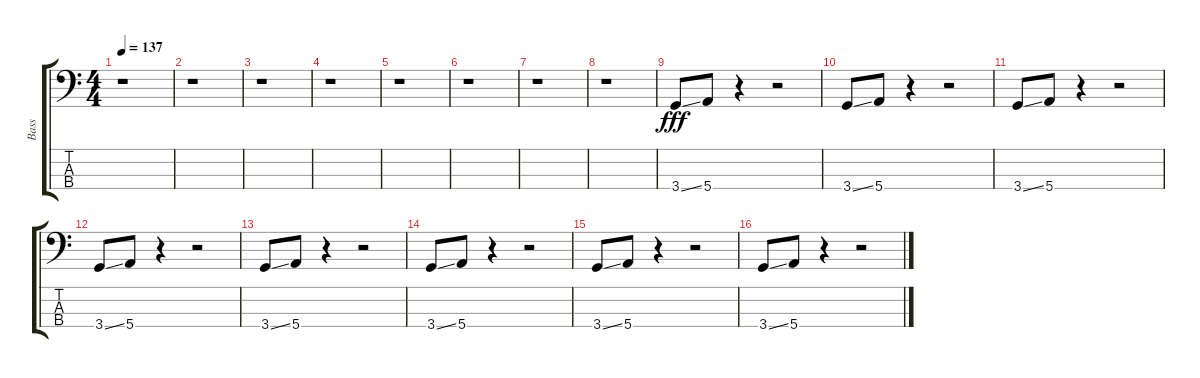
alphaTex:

\track ("Bass" "Bass") {instrument synthbass2}
\staff {score tabs}
\tuning (G2 D2 A1 E1) {hide}
\ts (4 4)
\tempo 137
\clef f4
\ks c
r.1{dy fff instrument synthbass2} |
r.1 |
r.1 |
r.1 |
r.1 |
r.1 |
r.1 |
r.1 |
3.4{ss}.8 5.4.8 r.4 r.2 |
3.4{ss}.8 5.4.8 r.4 r.2 |
3.4{ss}.8 5.4.8 r.4 r.2 |
3.4{ss}.8 5.4.8 r.4 r.2 |
3.4{ss}.8 5.4.8 r.4 r.2 |
3.4{ss}.8 5.4.8 r.4 r.2 |
3.4{ss}.8 5.4.8 r.4 r.2 |
3.4{ss}.8 5.4.8 r.4 r.2
